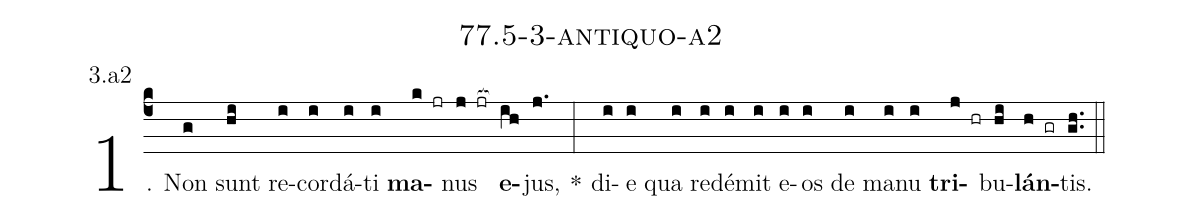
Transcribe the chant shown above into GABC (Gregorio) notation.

name: 77.5-3-antiquo-a2;
annotation: 3.a2;
%%
(c4)1. Non(g) sunt(hi) re(i)cor(i)dá(i)ti(i) <b>ma</b>(k jr)nus(j jr[ocb:1{]) <b>e</b>(ih[ocb:0}])jus,(j.) *(:) di(i)e(i) qua(i) red(i)é(i)mit(i) e(i)os(i) de(i) ma(i)nu(i) <b>tri</b>(j hr)bu(hi)<b>lán</b>(h gr)tis.(gh..) (::)


%E(i) u(i) o(j) u(hi) a(h) e.(gh..) (::)
